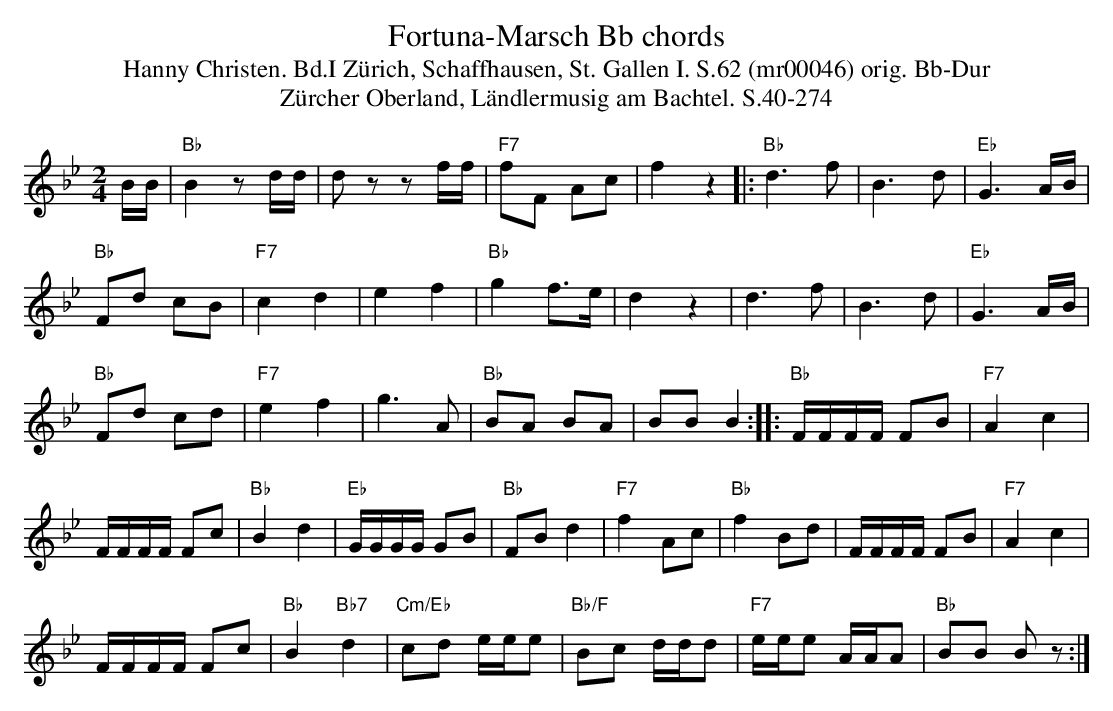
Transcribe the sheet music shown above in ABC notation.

X:1
T: Fortuna-Marsch Bb chords
T:Hanny Christen. Bd.I Zürich, Schaffhausen, St. Gallen I. S.62 (mr00046) orig. Bb-Dur
T: Z\"urcher Oberland, L\"andlermusig am Bachtel. S.40-274
M:2/4
L:1/8
K:Bb %%MIDI gchordon
B/B/ | "Bb"B2zd/d/ | d zzf/f/ | "F7"fF Ac | f2z2 |: "Bb"d3f | B3d | "Eb"G3 A/B/ |
"Bb"Fd cB | "F7"c2d2 | e2f2 | "Bb"g2 f>e | d2z2 | d3f | B3d | "Eb"G3 A/B/ |
"Bb"Fd cd | "F7"e2f2 | g3A | "Bb"BA BA | BB B2 :: "Bb"F/F/F/F/ FB | "F7"A2c2 |
F/F/F/F/ Fc | "Bb"B2d2 | "Eb"G/G/G/G/ GB | "Bb"FB d2 | "F7"f2 Ac | "Bb"f2 Bd | F/F/F/F/ FB | "F7"A2c2 |
F/F/F/F/ Fc | "Bb"B2"Bb7"d2 | "Cm/Eb"cd e/e/e | "Bb/F"Bc d/d/d | "F7"e/e/e A/A/A | "Bb"BB Bz :|
